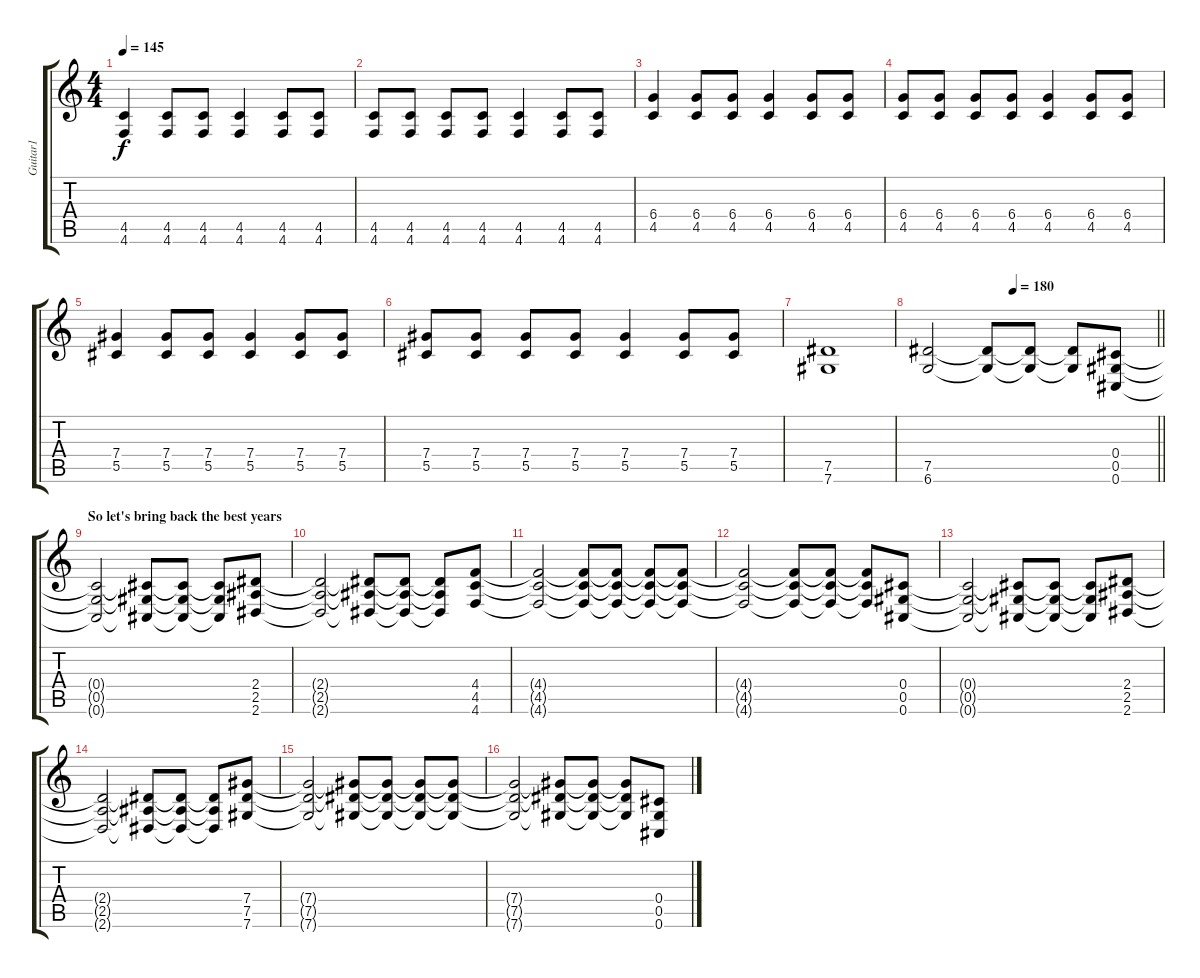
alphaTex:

\track ("Guitar1" "Guitar1") {instrument distortionguitar}
\staff {score tabs}
\tuning (Eb4 Bb3 Gb3 Db3 Ab2 Db2) {hide}
\ts (4 4)
\tempo 145
\clef g2
\ks c
(4.5 4.6).4{dy f} (4.5 4.6).8 (4.5 4.6).8 (4.5 4.6).4 (4.5 4.6).8 (4.5 4.6).8 |
(4.5 4.6).8 (4.5 4.6).8 (4.5 4.6).8 (4.5 4.6).8 (4.5 4.6).4 (4.5 4.6).8 (4.5 4.6).8 |
(6.4 4.5).4 (6.4 4.5).8 (6.4 4.5).8 (6.4 4.5).4 (6.4 4.5).8 (6.4 4.5).8 |
(6.4 4.5).8 (6.4 4.5).8 (6.4 4.5).8 (6.4 4.5).8 (6.4 4.5).4 (6.4 4.5).8 (6.4 4.5).8 |
(7.4 5.5).4 (7.4 5.5).8 (7.4 5.5).8 (7.4 5.5).4 (7.4 5.5).8 (7.4 5.5).8 |
(7.4 5.5).8 (7.4 5.5).8 (7.4 5.5).8 (7.4 5.5).8 (7.4 5.5).4 (7.4 5.5).8 (7.4 5.5).8 |
(7.5 7.6).1 |
\tempo (180 0.375)
\barLineRight lightlight
(7.5 6.6).2 (7.5{t} 6.6{t}).8 (7.5{t} 6.6{t}).8 (7.5{t} 6.6{t}).8 (0.4 0.5 0.6).8 |
\section ("" "So let's bring back the best years")
(0.4{t} 0.5{t} 0.6{t}).2 (0.4{t} 0.5{t} 0.6{t}).8 (0.4{t} 0.5{t} 0.6{t}).8 (0.4{t} 0.5{t} 0.6{t}).8 (2.4 2.5 2.6).8 |
(2.4{t} 2.5{t} 2.6{t}).2 (2.4{t} 2.5{t} 2.6{t}).8 (2.4{t} 2.5{t} 2.6{t}).8 (2.4{t} 2.5{t} 2.6{t}).8 (4.4 4.5 4.6).8 |
(4.4{t} 4.5{t} 4.6{t}).2 (4.4{t} 4.5{t} 4.6{t}).8 (4.4{t} 4.5{t} 4.6{t}).8 (4.4{t} 4.5{t} 4.6{t}).8 (4.4{t} 4.5{t} 4.6{t}).8 |
(4.4{t} 4.5{t} 4.6{t}).2 (4.4{t} 4.5{t} 4.6{t}).8 (4.4{t} 4.5{t} 4.6{t}).8 (4.4{t} 4.5{t} 4.6{t}).8 (0.4 0.5 0.6).8 |
(0.4{t} 0.5{t} 0.6{t}).2 (0.4{t} 0.5{t} 0.6{t}).8 (0.4{t} 0.5{t} 0.6{t}).8 (0.4{t} 0.5{t} 0.6{t}).8 (2.4 2.5 2.6).8 |
(2.4{t} 2.5{t} 2.6{t}).2 (2.4{t} 2.5{t} 2.6{t}).8 (2.4{t} 2.5{t} 2.6{t}).8 (2.4{t} 2.5{t} 2.6{t}).8 (7.4 7.5 7.6).8 |
(7.4{t} 7.5{t} 7.6{t}).2 (7.4{t} 7.5{t} 7.6{t}).8 (7.4{t} 7.5{t} 7.6{t}).8 (7.4{t} 7.5{t} 7.6{t}).8 (7.4{t} 7.5{t} 7.6{t}).8 |
(7.4{t} 7.5{t} 7.6{t}).2 (7.4{t} 7.5{t} 7.6{t}).8 (7.4{t} 7.5{t} 7.6{t}).8 (7.4{t} 7.5{t} 7.6{t}).8 (0.4 0.5 0.6).8
